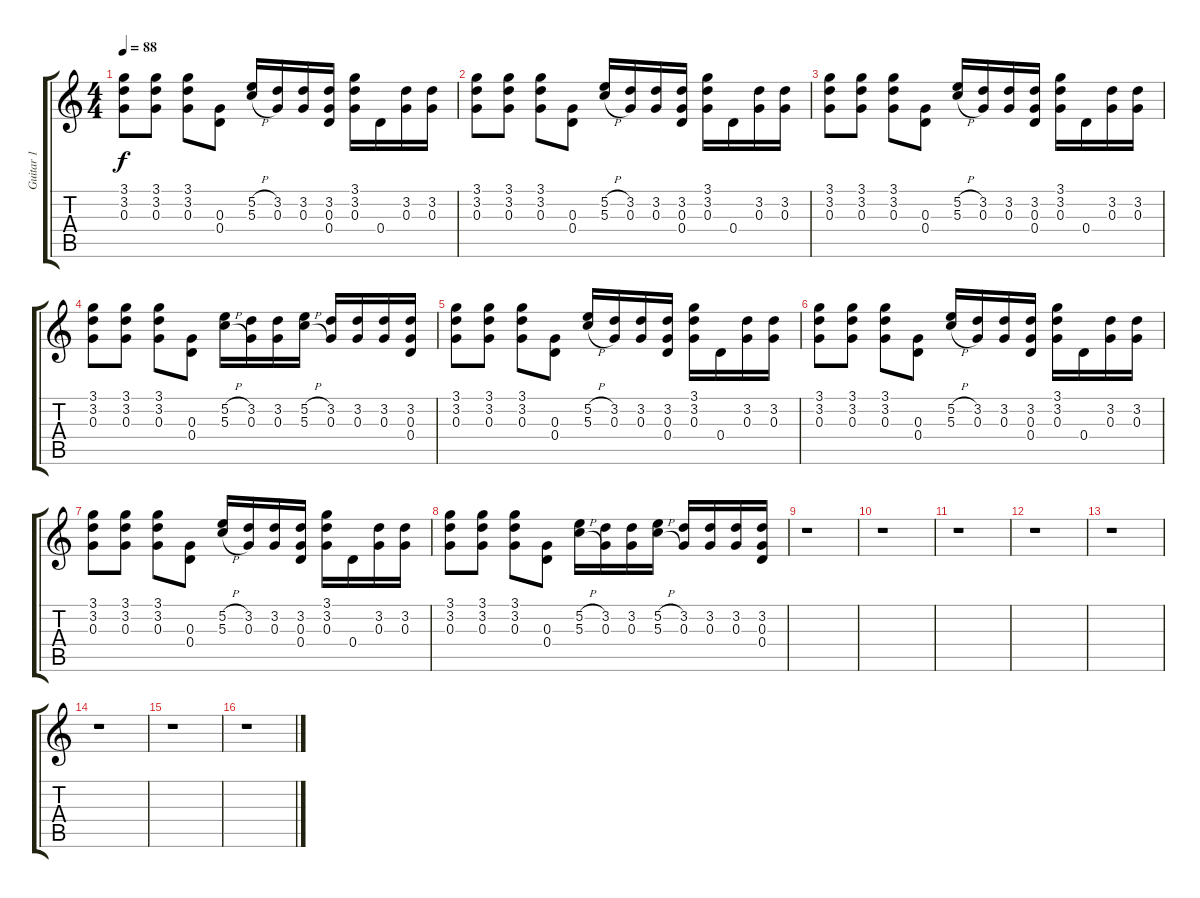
\track ("Guitar 1" "Guitar 1") {instrument distortionguitar}
\staff {score tabs}
\tuning (E4 B3 G3 D3 A2 E2) {hide}
\ts (4 4)
\tempo 88
\clef g2
\ks c
(3.1 3.2 0.3).8{dy f} (3.1 3.2 0.3).8 (3.1 3.2 0.3).8 (0.3 0.4).8 (5.2{h} 5.3{h}).16 (3.2 0.3).16 (3.2 0.3).16 (3.2 0.3 0.4).16 (3.1 3.2 0.3).16 0.4.16 (3.2 0.3).16 (3.2 0.3).16 |
(3.1 3.2 0.3).8 (3.1 3.2 0.3).8 (3.1 3.2 0.3).8 (0.3 0.4).8 (5.2{h} 5.3{h}).16 (3.2 0.3).16 (3.2 0.3).16 (3.2 0.3 0.4).16 (3.1 3.2 0.3).16 0.4.16 (3.2 0.3).16 (3.2 0.3).16 |
(3.1 3.2 0.3).8 (3.1 3.2 0.3).8 (3.1 3.2 0.3).8 (0.3 0.4).8 (5.2{h} 5.3{h}).16 (3.2 0.3).16 (3.2 0.3).16 (3.2 0.3 0.4).16 (3.1 3.2 0.3).16 0.4.16 (3.2 0.3).16 (3.2 0.3).16 |
(3.1 3.2 0.3).8 (3.1 3.2 0.3).8 (3.1 3.2 0.3).8 (0.3 0.4).8 (5.2{h} 5.3{h}).16 (3.2 0.3).16 (3.2 0.3).16 (5.2{h} 5.3{h}).16 (3.2 0.3).16 (3.2 0.3).16 (3.2 0.3).16 (3.2 0.3 0.4).16 |
(3.1 3.2 0.3).8 (3.1 3.2 0.3).8 (3.1 3.2 0.3).8 (0.3 0.4).8 (5.2{h} 5.3{h}).16 (3.2 0.3).16 (3.2 0.3).16 (3.2 0.3 0.4).16 (3.1 3.2 0.3).16 0.4.16 (3.2 0.3).16 (3.2 0.3).16 |
(3.1 3.2 0.3).8 (3.1 3.2 0.3).8 (3.1 3.2 0.3).8 (0.3 0.4).8 (5.2{h} 5.3{h}).16 (3.2 0.3).16 (3.2 0.3).16 (3.2 0.3 0.4).16 (3.1 3.2 0.3).16 0.4.16 (3.2 0.3).16 (3.2 0.3).16 |
(3.1 3.2 0.3).8 (3.1 3.2 0.3).8 (3.1 3.2 0.3).8 (0.3 0.4).8 (5.2{h} 5.3{h}).16 (3.2 0.3).16 (3.2 0.3).16 (3.2 0.3 0.4).16 (3.1 3.2 0.3).16 0.4.16 (3.2 0.3).16 (3.2 0.3).16 |
(3.1 3.2 0.3).8 (3.1 3.2 0.3).8 (3.1 3.2 0.3).8 (0.3 0.4).8 (5.2{h} 5.3{h}).16 (3.2 0.3).16 (3.2 0.3).16 (5.2{h} 5.3{h}).16 (3.2 0.3).16 (3.2 0.3).16 (3.2 0.3).16 (3.2 0.3 0.4).16 |
r.1 |
r.1 |
r.1 |
r.1 |
r.1 |
r.1 |
r.1 |
r.1
